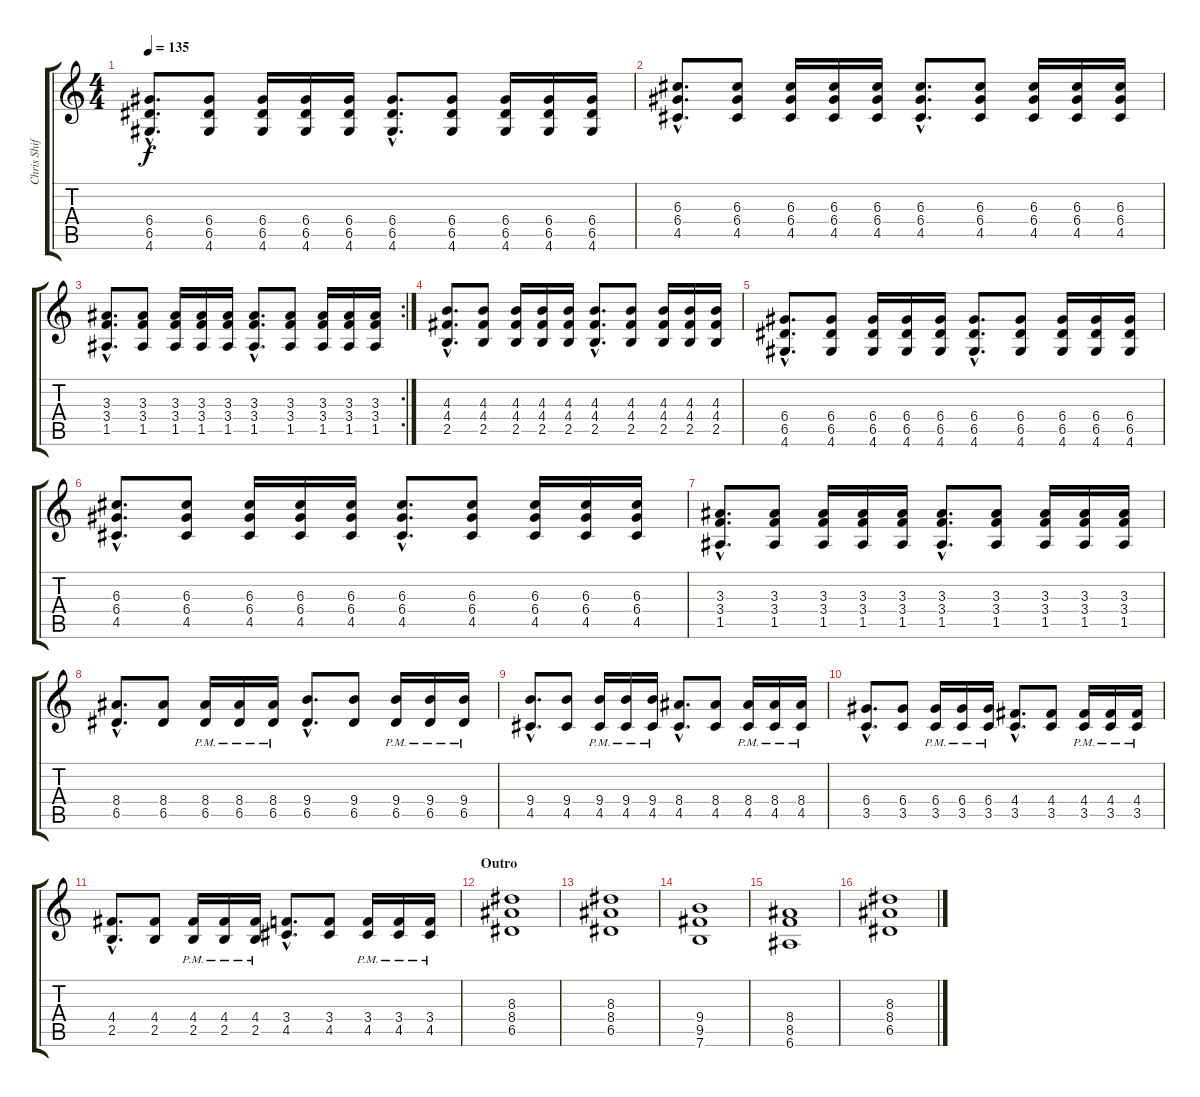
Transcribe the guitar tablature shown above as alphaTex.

\track ("Chris Shifflet" "Chris Shif") {instrument overdrivenguitar}
\staff {score tabs}
\tuning (E4 B3 G3 D3 A2 E2) {hide}
\ts (4 4)
\tempo 135
\clef g2
\ks c
(6.4{hac} 6.5{hac} 4.6{hac}).8{d dy f} (6.4 6.5 4.6).8 (6.4 6.5 4.6).16 (6.4 6.5 4.6).16 (6.4 6.5 4.6).16 (6.4{hac} 6.5{hac} 4.6{hac}).8{d} (6.4 6.5 4.6).8 (6.4 6.5 4.6).16 (6.4 6.5 4.6).16 (6.4 6.5 4.6).16 |
(6.3{hac} 6.4{hac} 4.5{hac}).8{d} (6.3 6.4 4.5).8 (6.3 6.4 4.5).16 (6.3 6.4 4.5).16 (6.3 6.4 4.5).16 (6.3{hac} 6.4{hac} 4.5{hac}).8{d} (6.3 6.4 4.5).8 (6.3 6.4 4.5).16 (6.3 6.4 4.5).16 (6.3 6.4 4.5).16 |
\rc 2
(3.3{hac} 3.4{hac} 1.5{hac}).8{d} (3.3 3.4 1.5).8 (3.3 3.4 1.5).16 (3.3 3.4 1.5).16 (3.3 3.4 1.5).16 (3.3{hac} 3.4{hac} 1.5{hac}).8{d} (3.3 3.4 1.5).8 (3.3 3.4 1.5).16 (3.3 3.4 1.5).16 (3.3 3.4 1.5).16 |
(4.3{hac} 4.4{hac} 2.5{hac}).8{d} (4.3 4.4 2.5).8 (4.3 4.4 2.5).16 (4.3 4.4 2.5).16 (4.3 4.4 2.5).16 (4.3{hac} 4.4{hac} 2.5{hac}).8{d} (4.3 4.4 2.5).8 (4.3 4.4 2.5).16 (4.3 4.4 2.5).16 (4.3 4.4 2.5).16 |
(6.4{hac} 6.5{hac} 4.6{hac}).8{d} (6.4 6.5 4.6).8 (6.4 6.5 4.6).16 (6.4 6.5 4.6).16 (6.4 6.5 4.6).16 (6.4{hac} 6.5{hac} 4.6{hac}).8{d} (6.4 6.5 4.6).8 (6.4 6.5 4.6).16 (6.4 6.5 4.6).16 (6.4 6.5 4.6).16 |
(6.3{hac} 6.4{hac} 4.5{hac}).8{d} (6.3 6.4 4.5).8 (6.3 6.4 4.5).16 (6.3 6.4 4.5).16 (6.3 6.4 4.5).16 (6.3{hac} 6.4{hac} 4.5{hac}).8{d} (6.3 6.4 4.5).8 (6.3 6.4 4.5).16 (6.3 6.4 4.5).16 (6.3 6.4 4.5).16 |
(3.3{hac} 3.4{hac} 1.5{hac}).8{d} (3.3 3.4 1.5).8 (3.3 3.4 1.5).16 (3.3 3.4 1.5).16 (3.3 3.4 1.5).16 (3.3{hac} 3.4{hac} 1.5{hac}).8{d} (3.3 3.4 1.5).8 (3.3 3.4 1.5).16 (3.3 3.4 1.5).16 (3.3 3.4 1.5).16 |
(8.4{hac} 6.5{hac}).8{d} (8.4 6.5).8 (8.4{pm} 6.5{pm}).16 (8.4{pm} 6.5{pm}).16 (8.4{pm} 6.5{pm}).16 (9.4{hac} 6.5{hac}).8{d} (9.4 6.5).8 (9.4{pm} 6.5{pm}).16 (9.4{pm} 6.5{pm}).16 (9.4{pm} 6.5{pm}).16 |
(9.4{hac} 4.5{hac}).8{d} (9.4 4.5).8 (9.4{pm} 4.5{pm}).16 (9.4{pm} 4.5{pm}).16 (9.4{pm} 4.5{pm}).16 (8.4{hac} 4.5{hac}).8{d} (8.4 4.5).8 (8.4{pm} 4.5{pm}).16 (8.4{pm} 4.5{pm}).16 (8.4{pm} 4.5{pm}).16 |
(6.4{hac} 3.5{hac}).8{d} (6.4 3.5).8 (6.4{pm} 3.5{pm}).16 (6.4{pm} 3.5{pm}).16 (6.4{pm} 3.5{pm}).16 (4.4{hac} 3.5{hac}).8{d} (4.4 3.5).8 (4.4{pm} 3.5{pm}).16 (4.4{pm} 3.5{pm}).16 (4.4{pm} 3.5{pm}).16 |
(4.4{hac} 2.5{hac}).8{d} (4.4 2.5).8 (4.4{pm} 2.5{pm}).16 (4.4{pm} 2.5{pm}).16 (4.4{pm} 2.5{pm}).16 (3.4{hac} 4.5{hac}).8{d} (3.4 4.5).8 (3.4{pm} 4.5{pm}).16 (3.4{pm} 4.5{pm}).16 (3.4{pm} 4.5{pm}).16 |
\section ("" "Outro")
(8.3 8.4 6.5).1 |
(8.3 8.4 6.5).1 |
(9.4 9.5 7.6).1 |
(8.4 8.5 6.6).1 |
(8.3 8.4 6.5).1
